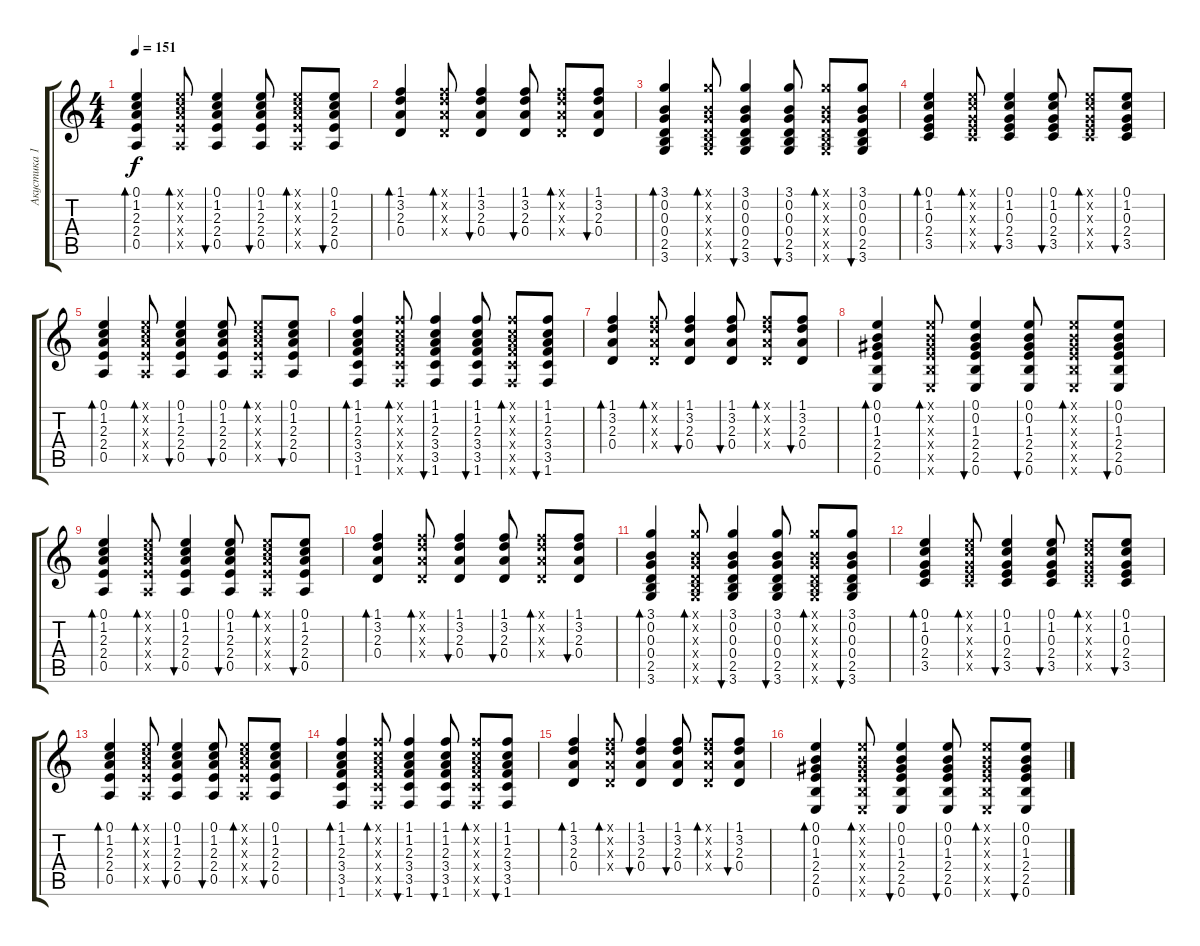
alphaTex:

\track ("Акустика 1" "Акустика 1") {instrument acousticguitarsteel}
\staff {score tabs}
\tuning (E4 B3 G3 D3 A2 E2) {hide}
\ts (4 4)
\tempo 151
\clef g2
\ks c
(0.1 1.2 2.3 2.4 0.5).4{bd 60 dy f} (0.1{x} 1.2{x} 2.3{x} 2.4{x} 0.5{x}).8{bd 60} (0.1 1.2 2.3 2.4 0.5).4{bu 60} (0.1 1.2 2.3 2.4 0.5).8{bu 60} (0.1{x} 1.2{x} 2.3{x} 2.4{x} 0.5{x}).8{bd 60} (0.1 1.2 2.3 2.4 0.5).8{bu 60} |
(1.1 3.2 2.3 0.4).4{bd 60} (1.1{x} 3.2{x} 2.3{x} 0.4{x}).8{bd 60} (1.1 3.2 2.3 0.4).4{bu 60} (1.1 3.2 2.3 0.4).8{bu 60} (1.1{x} 3.2{x} 2.3{x} 0.4{x}).8{bd 60} (1.1 3.2 2.3 0.4).8{bu 60} |
(3.1 0.2 0.3 0.4 2.5 3.6).4{bd 60} (3.1{x} 0.2{x} 0.3{x} 0.4{x} 2.5{x} 3.6{x}).8{bd 60} (3.1 0.2 0.3 0.4 2.5 3.6).4{bu 60} (3.1 0.2 0.3 0.4 2.5 3.6).8{bu 60} (3.1{x} 0.2{x} 0.3{x} 0.4{x} 2.5{x} 3.6{x}).8{bd 60} (3.1 0.2 0.3 0.4 2.5 3.6).8{bu 60} |
(0.1 1.2 0.3 2.4 3.5).4{bd 60} (0.1{x} 1.2{x} 0.3{x} 2.4{x} 3.5{x}).8{bd 60} (0.1 1.2 0.3 2.4 3.5).4{bu 60} (0.1 1.2 0.3 2.4 3.5).8{bu 60} (0.1{x} 1.2{x} 0.3{x} 2.4{x} 3.5{x}).8{bd 60} (0.1 1.2 0.3 2.4 3.5).8{bu 60} |
(0.1 1.2 2.3 2.4 0.5).4{bd 60} (0.1{x} 1.2{x} 2.3{x} 2.4{x} 0.5{x}).8{bd 60} (0.1 1.2 2.3 2.4 0.5).4{bu 60} (0.1 1.2 2.3 2.4 0.5).8{bu 60} (0.1{x} 1.2{x} 2.3{x} 2.4{x} 0.5{x}).8{bd 60} (0.1 1.2 2.3 2.4 0.5).8{bu 60} |
(1.1 1.2 2.3 3.4 3.5 1.6).4{bd 60} (1.1{x} 1.2{x} 2.3{x} 3.4{x} 3.5{x} 1.6{x}).8{bd 60} (1.1 1.2 2.3 3.4 3.5 1.6).4{bu 60} (1.1 1.2 2.3 3.4 3.5 1.6).8{bu 60} (1.1{x} 1.2{x} 2.3{x} 3.4{x} 3.5{x} 1.6{x}).8{bd 60} (1.1 1.2 2.3 3.4 3.5 1.6).8{bu 60} |
(1.1 3.2 2.3 0.4).4{bd 60} (1.1{x} 3.2{x} 2.3{x} 0.4{x}).8{bd 60} (1.1 3.2 2.3 0.4).4{bu 60} (1.1 3.2 2.3 0.4).8{bu 60} (1.1{x} 3.2{x} 2.3{x} 0.4{x}).8{bd 60} (1.1 3.2 2.3 0.4).8{bu 60} |
(0.1 0.2 1.3 2.4 2.5 0.6).4{bd 60} (0.1{x} 0.2{x} 1.3{x} 2.4{x} 2.5{x} 0.6{x}).8{bd 60} (0.1 0.2 1.3 2.4 2.5 0.6).4{bu 60} (0.1 0.2 1.3 2.4 2.5 0.6).8{bu 60} (0.1{x} 0.2{x} 1.3{x} 2.4{x} 2.5{x} 0.6{x}).8{bd 60} (0.1 0.2 1.3 2.4 2.5 0.6).8{bu 60} |
(0.1 1.2 2.3 2.4 0.5).4{bd 60} (0.1{x} 1.2{x} 2.3{x} 2.4{x} 0.5{x}).8{bd 60} (0.1 1.2 2.3 2.4 0.5).4{bu 60} (0.1 1.2 2.3 2.4 0.5).8{bu 60} (0.1{x} 1.2{x} 2.3{x} 2.4{x} 0.5{x}).8{bd 60} (0.1 1.2 2.3 2.4 0.5).8{bu 60} |
(1.1 3.2 2.3 0.4).4{bd 60} (1.1{x} 3.2{x} 2.3{x} 0.4{x}).8{bd 60} (1.1 3.2 2.3 0.4).4{bu 60} (1.1 3.2 2.3 0.4).8{bu 60} (1.1{x} 3.2{x} 2.3{x} 0.4{x}).8{bd 60} (1.1 3.2 2.3 0.4).8{bu 60} |
(3.1 0.2 0.3 0.4 2.5 3.6).4{bd 60} (3.1{x} 0.2{x} 0.3{x} 0.4{x} 2.5{x} 3.6{x}).8{bd 60} (3.1 0.2 0.3 0.4 2.5 3.6).4{bu 60} (3.1 0.2 0.3 0.4 2.5 3.6).8{bu 60} (3.1{x} 0.2{x} 0.3{x} 0.4{x} 2.5{x} 3.6{x}).8{bd 60} (3.1 0.2 0.3 0.4 2.5 3.6).8{bu 60} |
(0.1 1.2 0.3 2.4 3.5).4{bd 60} (0.1{x} 1.2{x} 0.3{x} 2.4{x} 3.5{x}).8{bd 60} (0.1 1.2 0.3 2.4 3.5).4{bu 60} (0.1 1.2 0.3 2.4 3.5).8{bu 60} (0.1{x} 1.2{x} 0.3{x} 2.4{x} 3.5{x}).8{bd 60} (0.1 1.2 0.3 2.4 3.5).8{bu 60} |
(0.1 1.2 2.3 2.4 0.5).4{bd 60} (0.1{x} 1.2{x} 2.3{x} 2.4{x} 0.5{x}).8{bd 60} (0.1 1.2 2.3 2.4 0.5).4{bu 60} (0.1 1.2 2.3 2.4 0.5).8{bu 60} (0.1{x} 1.2{x} 2.3{x} 2.4{x} 0.5{x}).8{bd 60} (0.1 1.2 2.3 2.4 0.5).8{bu 60} |
(1.1 1.2 2.3 3.4 3.5 1.6).4{bd 60} (1.1{x} 1.2{x} 2.3{x} 3.4{x} 3.5{x} 1.6{x}).8{bd 60} (1.1 1.2 2.3 3.4 3.5 1.6).4{bu 60} (1.1 1.2 2.3 3.4 3.5 1.6).8{bu 60} (1.1{x} 1.2{x} 2.3{x} 3.4{x} 3.5{x} 1.6{x}).8{bd 60} (1.1 1.2 2.3 3.4 3.5 1.6).8{bu 60} |
(1.1 3.2 2.3 0.4).4{bd 60} (1.1{x} 3.2{x} 2.3{x} 0.4{x}).8{bd 60} (1.1 3.2 2.3 0.4).4{bu 60} (1.1 3.2 2.3 0.4).8{bu 60} (1.1{x} 3.2{x} 2.3{x} 0.4{x}).8{bd 60} (1.1 3.2 2.3 0.4).8{bu 60} |
(0.1 0.2 1.3 2.4 2.5 0.6).4{bd 60} (0.1{x} 0.2{x} 1.3{x} 2.4{x} 2.5{x} 0.6{x}).8{bd 60} (0.1 0.2 1.3 2.4 2.5 0.6).4{bu 60} (0.1 0.2 1.3 2.4 2.5 0.6).8{bu 60} (0.1{x} 0.2{x} 1.3{x} 2.4{x} 2.5{x} 0.6{x}).8{bd 60} (0.1 0.2 1.3 2.4 2.5 0.6).8{bu 60}
